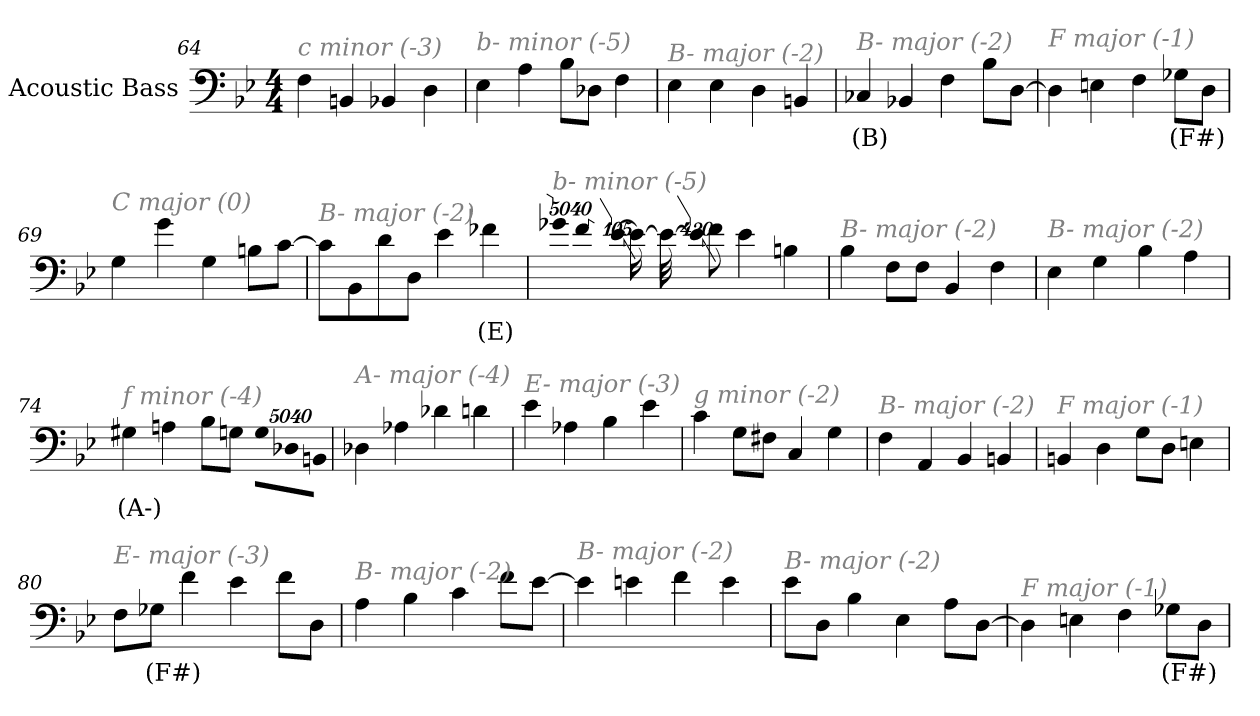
**kern	**text
*part1	*part1
*staff1	*staff1
*I"Acoustic Bass	*
*clefF4	*
*ITrd7c12	*
*k[b-e-]	*
*B-:	*
*M4/4	*
=64	=64
!LO:TX:i:color=#808080:t=c minor (-3)	!
4FF	.
4BBBn	.
4BBB-X	.
4DD	.
=65	=65
!LO:TX:i:color=#808080:t=b- minor (-5)	!
4EE-	.
4AA	.
8BB-L	.
8DD-XJ	.
4FF	.
=66	=66
!LO:TX:i:color=#808080:t=B- major (-2)	!
4EE-	.
4EE-	.
4DD	.
4BBBn	.
=67	=67
!LO:TX:i:color=#808080:t=B- major (-2)	!
4CC-Xi	(B)
4BBB-X	.
4FF	.
8BB-L	.
[8DDJ	.
=68	=68
!LO:TX:i:color=#808080:t=F major (-1)	!
4DD]	.
4EEn	.
4FF	.
8GG-XiL	(F#)
8DDJ	.
=69	=69
!LO:TX:i:color=#808080:t=C major (0)	!
4GG	.
4G	.
4GG	.
8BBnL	.
[8CJ	.
=70	=70
!LO:TX:i:color=#808080:t=B- major (-2)	!
8CL]	.
8BBB-	.
8D	.
8DDJ	.
4E-	.
4F-Xj	(E)
=71	=71
!LO:TX:i:color=#808080:t=b- minor (-5)	!
!LO:N:vis=8	!
40320%3347G-X	.
!LO:N:vis=4	!
20160%3347F	.
!LO:N:vis=1024	!
[13440%13E-L	.
16E-L_	.
32E-L_	.
!LO:N:vis=1024%31	!
13440%407E-L]	.
8FJ	.
4E-	.
4BBn	.
=72	=72
!LO:TX:i:color=#808080:t=B- major (-2)	!
4BB-	.
8FFL	.
8FFJ	.
4BBB-	.
4FF	.
=73	=73
!LO:TX:i:color=#808080:t=B- major (-2)	!
4EE-	.
4GG	.
4BB-	.
4AA	.
=74	=74
!LO:TX:i:color=#808080:t=f minor (-4)	!
4GG#Xj	(A-)
4AAn	.
8BB-L	.
8GGJ	.
!LO:N:vis=8	!
40320%3347GGL	.
!LO:N:vis=8	!
40320%3347DD-X	.
!LO:N:vis=8	!
40320%3347BBBnJ	.
=75	=75
!LO:TX:i:color=#808080:t=A- major (-4)	!
4DD-X	.
4AA-X	.
4D-X	.
4Dn	.
=76	=76
!LO:TX:i:color=#808080:t=E- major (-3)	!
4E-	.
4AA-X	.
4BB-	.
4E-	.
=77	=77
!LO:TX:i:color=#808080:t=g minor (-2)	!
4C	.
8GGL	.
8FF#XJ	.
4CC	.
4GG	.
=78	=78
!LO:TX:i:color=#808080:t=B- major (-2)	!
4FF	.
4AAA	.
4BBB-	.
4BBBn	.
=79	=79
!LO:TX:i:color=#808080:t=F major (-1)	!
4BBBn	.
4DD	.
8GGL	.
8DDJ	.
4EEn	.
=80	=80
!LO:TX:i:color=#808080:t=E- major (-3)	!
8FFL	.
8GG-XiJ	(F#)
4F	.
4E-	.
8FL	.
8DDJ	.
=81	=81
!LO:TX:i:color=#808080:t=B- major (-2)	!
4AA	.
4BB-	.
4C	.
8FL	.
[8E-J	.
=82	=82
!LO:TX:i:color=#808080:t=B- major (-2)	!
4E-]	.
4En	.
4F	.
4E	.
=83	=83
!LO:TX:i:color=#808080:t=B- major (-2)	!
8E-L	.
8DDJ	.
4BB-	.
4EE-	.
8AAL	.
[8DDJ	.
=84	=84
!LO:TX:i:color=#808080:t=F major (-1)	!
4DD]	.
4EEn	.
4FF	.
8GG-XiL	(F#)
8DDJ	.
=	=
*-	*-
